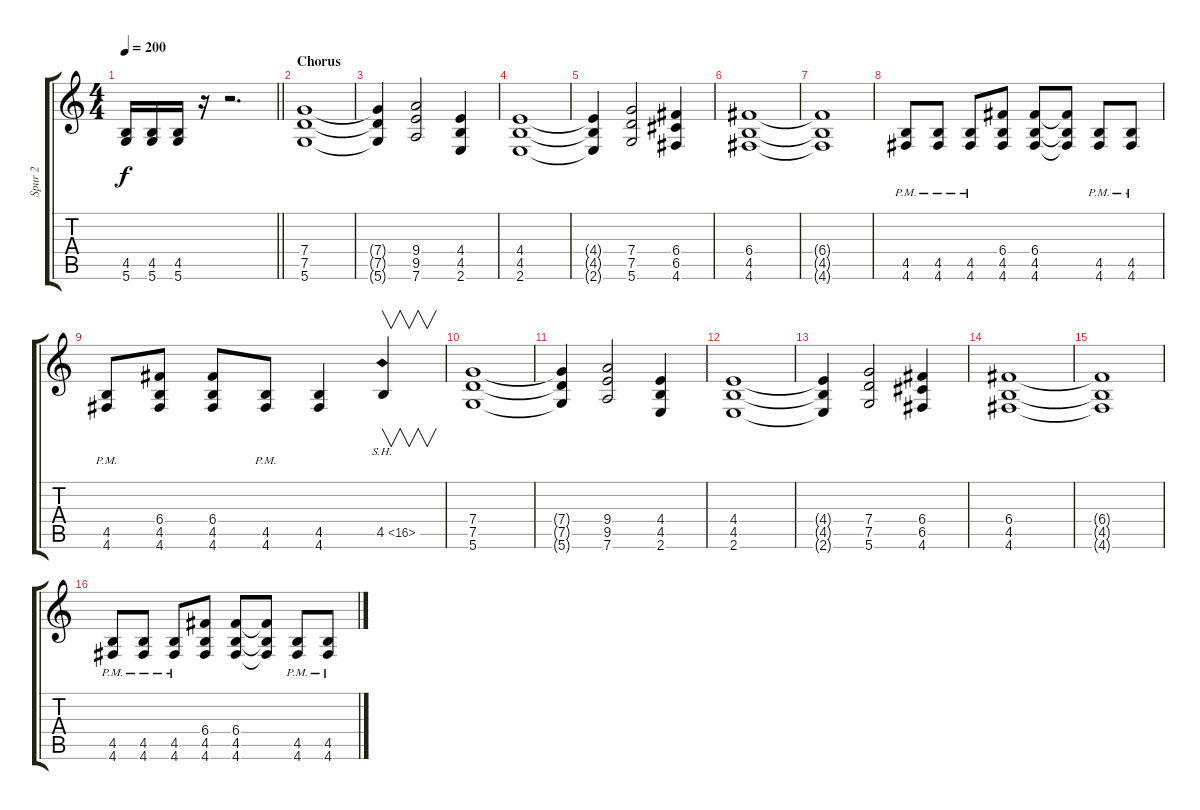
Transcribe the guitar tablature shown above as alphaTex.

\track ("Spur 2" "Spur 2") {instrument distortionguitar}
\staff {score tabs}
\tuning (D4 A3 F3 C3 G2 D2) {hide}
\ts (4 4)
\tempo 200
\clef g2
\barLineRight lightlight
\ks c
(4.5 5.6).16{dy f} (4.5 5.6).16 (4.5 5.6).16 r.16 r.2{d} |
\section ("" "Chorus")
(7.4 7.5 5.6).1 |
(7.4{t} 7.5{t} 5.6{t}).4 (9.4 9.5 7.6).2 (4.4 4.5 2.6).4 |
(4.4 4.5 2.6).1 |
(4.4{t} 4.5{t} 2.6{t}).4 (7.4 7.5 5.6).2 (6.4 6.5 4.6).4 |
(6.4 4.5 4.6).1 |
(6.4{t} 4.5{t} 4.6{t}).1 |
(4.5{pm} 4.6{pm}).8 (4.5{pm} 4.6{pm}).8 (4.5{pm} 4.6{pm}).8 (6.4 4.5 4.6).8 (6.4 4.5 4.6).8 (6.4{t} 4.5{t} 4.6{t}).8 (4.5{pm} 4.6{pm}).8 (4.5{pm} 4.6{pm}).8 |
(4.5{pm} 4.6{pm}).8 (6.4 4.5 4.6).8 (6.4 4.5 4.6).8 (4.5{pm} 4.6{pm}).8 (4.5 4.6).4 4.5{sh 12}.4{v} |
(7.4 7.5 5.6).1 |
(7.4{t} 7.5{t} 5.6{t}).4 (9.4 9.5 7.6).2 (4.4 4.5 2.6).4 |
(4.4 4.5 2.6).1 |
(4.4{t} 4.5{t} 2.6{t}).4 (7.4 7.5 5.6).2 (6.4 6.5 4.6).4 |
(6.4 4.5 4.6).1 |
(6.4{t} 4.5{t} 4.6{t}).1 |
(4.5{pm} 4.6{pm}).8 (4.5{pm} 4.6{pm}).8 (4.5{pm} 4.6{pm}).8 (6.4 4.5 4.6).8 (6.4 4.5 4.6).8 (6.4{t} 4.5{t} 4.6{t}).8 (4.5{pm} 4.6{pm}).8 (4.5{pm} 4.6{pm}).8
